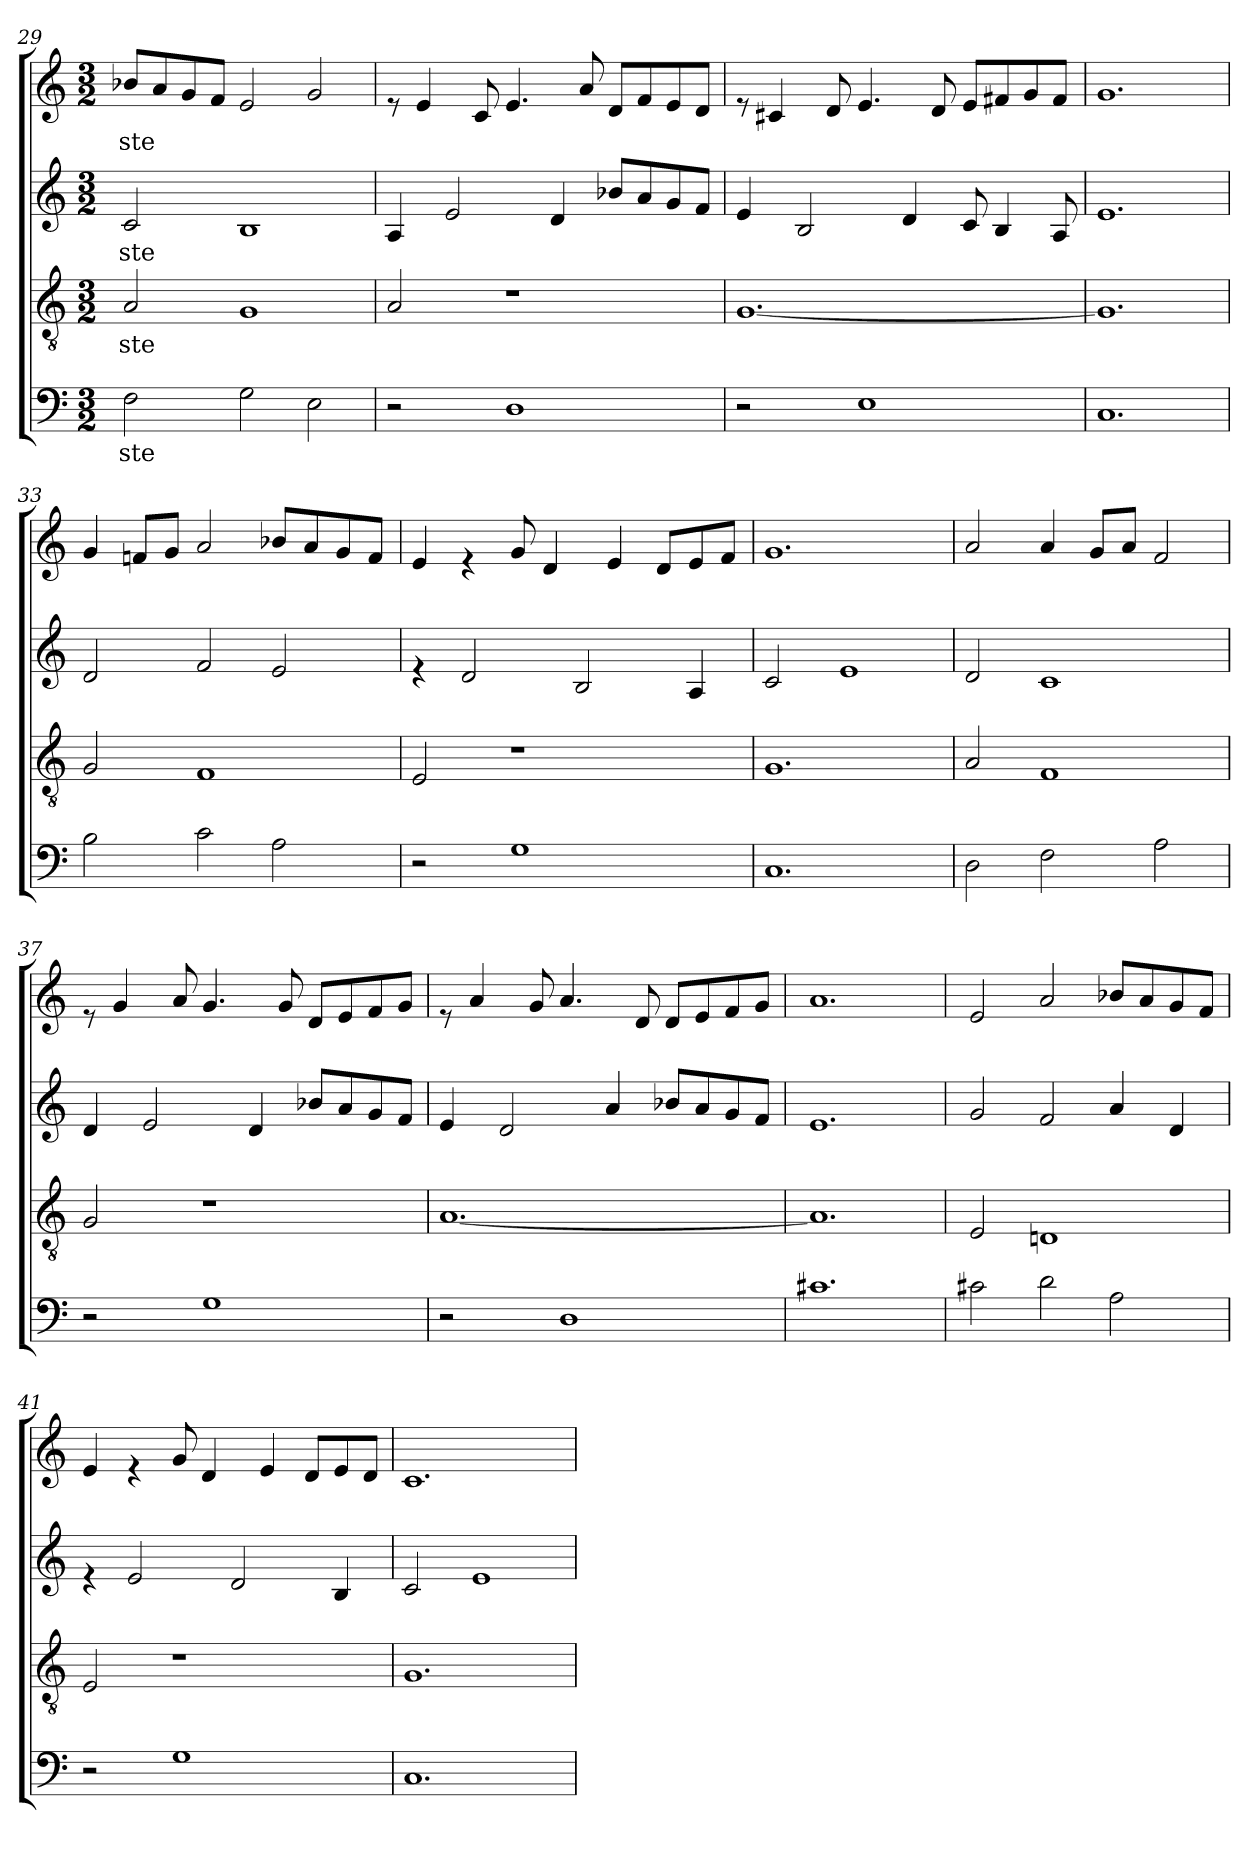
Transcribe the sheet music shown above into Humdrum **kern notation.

**kern	**text	**kern	**text	**kern	**text	**kern	**text
*part4	*part4	*part3	*part3	*part2	*part2	*part1	*part1
*staff4	*staff4	*staff3	*staff3	*staff2	*staff2	*staff1	*staff1
*clefF4	*	*clefGv2	*	*clefG2	*	*clefG2	*
*k[]	*	*k[]	*	*k[]	*	*k[]	*
*C:	*	*C:	*	*C:	*	*C:	*
*M3/2	*	*M3/2	*	*M3/2	*	*M3/2	*
=29	=29	=29	=29	=29	=29	=29	=29
!	!LO:LY:b	!	!LO:LY:b	!	!LO:LY:b	!	!LO:LY:b
2F\	-ste	2A/	-ste	2c/	-ste	8b-X/L	-ste
.	.	.	.	.	.	8a/	.
.	.	.	.	.	.	8g/	.
.	.	.	.	.	.	8f/J	.
2G\	.	1G	.	1B	.	2e/	.
2E\	.	.	.	.	.	2g/	.
=30	=30	=30	=30	=30	=30	=30	=30
2r	.	2A/	.	4A/	.	8re	.
.	.	.	.	.	.	4e/	.
.	.	.	.	2e/	.	.	.
.	.	.	.	.	.	8c/	.
1D	.	1r	.	.	.	4.e/	.
.	.	.	.	4d/	.	.	.
.	.	.	.	.	.	8a/	.
.	.	.	.	8b-X/L	.	8d/L	.
.	.	.	.	8a/	.	8f/	.
.	.	.	.	8g/	.	8e/	.
.	.	.	.	8f/J	.	8d/J	.
!!LO:PB:g=z
=31	=31	=31	=31	=31	=31	=31	=31
2r	.	[<1.G	.	4e/	.	8re	.
.	.	.	.	.	.	4c#X/	.
.	.	.	.	2B/	.	.	.
.	.	.	.	.	.	8d/	.
1E	.	.	.	.	.	4.e/	.
.	.	.	.	4d/	.	.	.
.	.	.	.	.	.	8d/	.
.	.	.	.	8c/	.	8e/L	.
.	.	.	.	4B/	.	8f#X/	.
.	.	.	.	.	.	8g/	.
.	.	.	.	8A/	.	8f#/J	.
=32	=32	=32	=32	=32	=32	=32	=32
1.C	.	1.G]	.	1.e	.	1.g	.
=33	=33	=33	=33	=33	=33	=33	=33
2B\	.	2G/	.	2d/	.	4g/	.
.	.	.	.	.	.	8fni/L	.
.	.	.	.	.	.	8g/J	.
2c\	.	1F	.	2f/	.	2a/	.
2A\	.	.	.	2e/	.	8b-X/L	.
.	.	.	.	.	.	8a/	.
.	.	.	.	.	.	8g/	.
.	.	.	.	.	.	8f/J	.
=34	=34	=34	=34	=34	=34	=34	=34
2r	.	2E/	.	4re	.	4e/	.
.	.	.	.	2d/	.	4re	.
1G	.	1r	.	.	.	8g/	.
.	.	.	.	.	.	4d/	.
.	.	.	.	2B/	.	.	.
.	.	.	.	.	.	4e/	.
.	.	.	.	.	.	8d/L	.
.	.	.	.	4A/	.	8e/	.
.	.	.	.	.	.	8f/J	.
=35	=35	=35	=35	=35	=35	=35	=35
1.C	.	1.G	.	2c/	.	1.g	.
.	.	.	.	1e	.	.	.
!!LO:LB:g=z
=36	=36	=36	=36	=36	=36	=36	=36
2D\	.	2A/	.	2d/	.	2a/	.
2F\	.	1F	.	1c	.	4a/	.
.	.	.	.	.	.	8g/L	.
.	.	.	.	.	.	8a/J	.
2A\	.	.	.	.	.	2f/	.
=37	=37	=37	=37	=37	=37	=37	=37
2r	.	2G/	.	4d/	.	8re	.
.	.	.	.	.	.	4g/	.
.	.	.	.	2e/	.	.	.
.	.	.	.	.	.	8a/	.
1G	.	1r	.	.	.	4.g/	.
.	.	.	.	4d/	.	.	.
.	.	.	.	.	.	8g/	.
.	.	.	.	8b-X/L	.	8d/L	.
.	.	.	.	8a/	.	8e/	.
.	.	.	.	8g/	.	8f/	.
.	.	.	.	8f/J	.	8g/J	.
=38	=38	=38	=38	=38	=38	=38	=38
2r	.	[<1.A	.	4e/	.	8re	.
.	.	.	.	.	.	4a/	.
.	.	.	.	2d/	.	.	.
.	.	.	.	.	.	8g/	.
1D	.	.	.	.	.	4.a/	.
.	.	.	.	4a/	.	.	.
.	.	.	.	.	.	8d/	.
.	.	.	.	8b-X/L	.	8d/L	.
.	.	.	.	8a/	.	8e/	.
.	.	.	.	8g/	.	8f/	.
.	.	.	.	8f/J	.	8g/J	.
=39	=39	=39	=39	=39	=39	=39	=39
1.c#X	.	1.A]	.	1.e	.	1.a	.
=40	=40	=40	=40	=40	=40	=40	=40
2c#X\	.	2E/	.	2g/	.	2e/	.
2d\	.	1Dni	.	2f/	.	2a/	.
2A\	.	.	.	4a/	.	8b-X/L	.
.	.	.	.	.	.	8a/	.
.	.	.	.	4d/	.	8g/	.
.	.	.	.	.	.	8f/J	.
!!LO:LB:g=z
=41	=41	=41	=41	=41	=41	=41	=41
2r	.	2E/	.	4re	.	4e/	.
.	.	.	.	2e/	.	4re	.
1G	.	1r	.	.	.	8g/	.
.	.	.	.	.	.	4d/	.
.	.	.	.	2d/	.	.	.
.	.	.	.	.	.	4e/	.
.	.	.	.	.	.	8d/L	.
.	.	.	.	4B/	.	8e/	.
.	.	.	.	.	.	8d/J	.
=42	=42	=42	=42	=42	=42	=42	=42
1.C	.	1.G	.	2c/	.	1.c	.
.	.	.	.	1e	.	.	.
=	=	=	=	=	=	=	=
*-	*-	*-	*-	*-	*-	*-	*-
